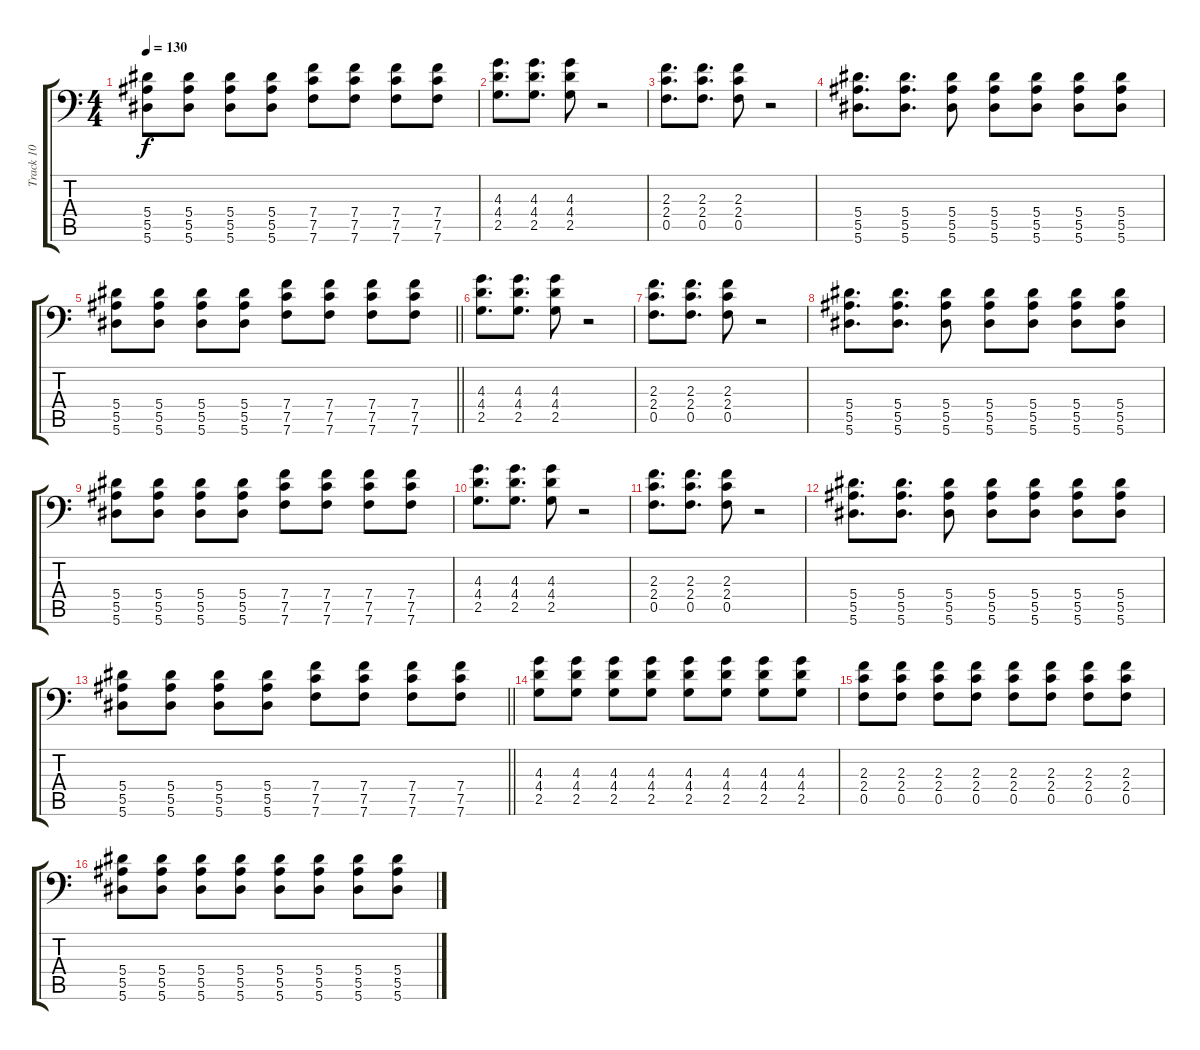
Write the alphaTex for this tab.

\track ("Track 10" "Track 10") {instrument distortionguitar}
\staff {score tabs}
\tuning (C4 G3 Eb3 Bb2 F2 Bb1) {hide}
\ts (4 4)
\tempo 130
\clef f4
\ks c
(5.4 5.5 5.6).8{dy f} (5.4 5.5 5.6).8 (5.4 5.5 5.6).8 (5.4 5.5 5.6).8 (7.4 7.5 7.6).8 (7.4 7.5 7.6).8 (7.4 7.5 7.6).8 (7.4 7.5 7.6).8 |
(4.3 4.4 2.5).8{d} (4.3 4.4 2.5).8{d} (4.3 4.4 2.5).8 r.2 |
(2.3 2.4 0.5).8{d} (2.3 2.4 0.5).8{d} (2.3 2.4 0.5).8 r.2 |
(5.4 5.5 5.6).8{d} (5.4 5.5 5.6).8{d} (5.4 5.5 5.6).8 (5.4 5.5 5.6).8 (5.4 5.5 5.6).8 (5.4 5.5 5.6).8 (5.4 5.5 5.6).8 |
\barLineRight lightlight
(5.4 5.5 5.6).8 (5.4 5.5 5.6).8 (5.4 5.5 5.6).8 (5.4 5.5 5.6).8 (7.4 7.5 7.6).8 (7.4 7.5 7.6).8 (7.4 7.5 7.6).8 (7.4 7.5 7.6).8 |
\section ("" "")
(4.3 4.4 2.5).8{d} (4.3 4.4 2.5).8{d} (4.3 4.4 2.5).8 r.2 |
(2.3 2.4 0.5).8{d} (2.3 2.4 0.5).8{d} (2.3 2.4 0.5).8 r.2 |
(5.4 5.5 5.6).8{d} (5.4 5.5 5.6).8{d} (5.4 5.5 5.6).8 (5.4 5.5 5.6).8 (5.4 5.5 5.6).8 (5.4 5.5 5.6).8 (5.4 5.5 5.6).8 |
(5.4 5.5 5.6).8 (5.4 5.5 5.6).8 (5.4 5.5 5.6).8 (5.4 5.5 5.6).8 (7.4 7.5 7.6).8 (7.4 7.5 7.6).8 (7.4 7.5 7.6).8 (7.4 7.5 7.6).8 |
(4.3 4.4 2.5).8{d} (4.3 4.4 2.5).8{d} (4.3 4.4 2.5).8 r.2 |
(2.3 2.4 0.5).8{d} (2.3 2.4 0.5).8{d} (2.3 2.4 0.5).8 r.2 |
(5.4 5.5 5.6).8{d} (5.4 5.5 5.6).8{d} (5.4 5.5 5.6).8 (5.4 5.5 5.6).8 (5.4 5.5 5.6).8 (5.4 5.5 5.6).8 (5.4 5.5 5.6).8 |
\barLineRight lightlight
(5.4 5.5 5.6).8 (5.4 5.5 5.6).8 (5.4 5.5 5.6).8 (5.4 5.5 5.6).8 (7.4 7.5 7.6).8 (7.4 7.5 7.6).8 (7.4 7.5 7.6).8 (7.4 7.5 7.6).8 |
\section ("" "")
(4.3 4.4 2.5).8 (4.3 4.4 2.5).8 (4.3 4.4 2.5).8 (4.3 4.4 2.5).8 (4.3 4.4 2.5).8 (4.3 4.4 2.5).8 (4.3 4.4 2.5).8 (4.3 4.4 2.5).8 |
(2.3 2.4 0.5).8 (2.3 2.4 0.5).8 (2.3 2.4 0.5).8 (2.3 2.4 0.5).8 (2.3 2.4 0.5).8 (2.3 2.4 0.5).8 (2.3 2.4 0.5).8 (2.3 2.4 0.5).8 |
(5.4 5.5 5.6).8 (5.4 5.5 5.6).8 (5.4 5.5 5.6).8 (5.4 5.5 5.6).8 (5.4 5.5 5.6).8 (5.4 5.5 5.6).8 (5.4 5.5 5.6).8 (5.4 5.5 5.6).8
